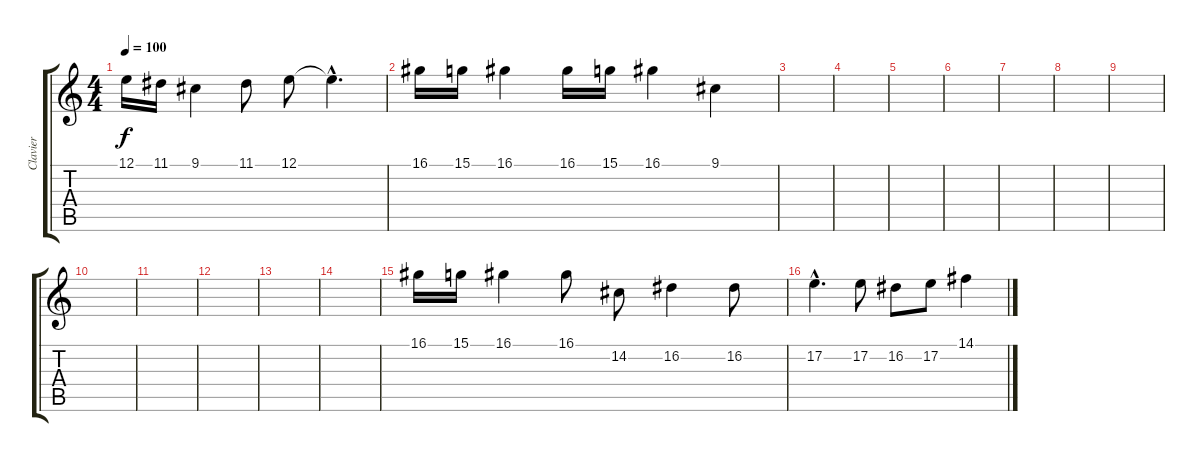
\track ("Clavier" "Clavier") {instrument brightacousticpiano}
\staff {score tabs}
\tuning (E4 B3 G3 D3 A2 E2) {hide}
\ts (4 4)
\tempo 100
\clef g2
\ks c
12.1.16{dy f} 11.1.16 9.1.4 11.1.8 12.1.8 12.1{hac t}.4{d} |
16.1.16 15.1.16 16.1.4 16.1.16 15.1.16 16.1.4 9.1.4 |
|
|
|
|
|
|
|
|
|
|
|
|
16.1.16 15.1.16 16.1.4 16.1.8 14.2.8 16.2.4 16.2.8 |
17.2{hac}.4{d} 17.2.8 16.2.8 17.2.8 14.1.4
